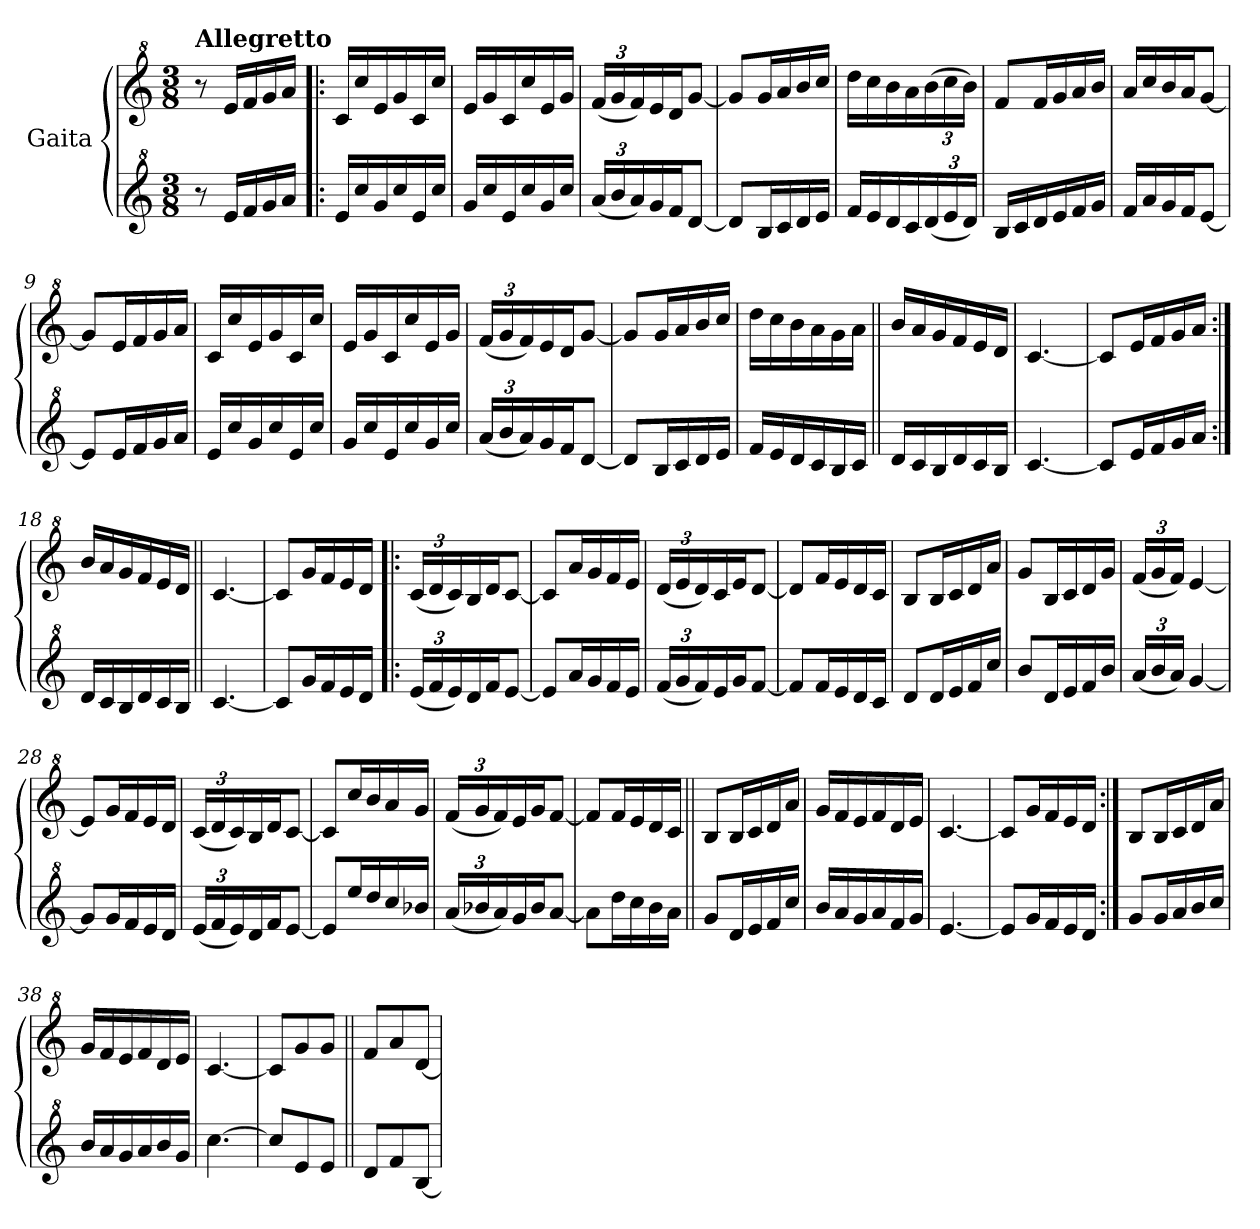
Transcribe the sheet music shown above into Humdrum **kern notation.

**kern	**kern
*part2	*part1
*staff2	*staff1
*I"Gaita	*I"Gaita
*clefG^2	*clefG^2
*k[]	*k[]
*M3/8	*M3/8
=1	=1
!	!LO:TX:a:B:t=Allegretto
8r	8r
16ee/LL	16ee/LL
16ff/	16ff/
16gg/	16gg/
16aa/JJ	16aa/JJ
=2!|:	=2!|:
16ee/LL	16cc/LL
16ccc/	16ccc/
16gg/	16ee/
16ccc/	16gg/
16ee/	16cc/
16ccc/JJ	16ccc/JJ
=3	=3
16gg/LL	16ee/LL
16ccc/	16gg/
16ee/	16cc/
16ccc/	16ccc/
16gg/	16ee/
16ccc/JJ	16gg/JJ
=4	=4
*Xbrackettup	*Xbrackettup
(24aa/LL	(24ff/LL
24bb/	24gg/
24aa/)	24ff/)
16gg/	16ee/
16ff/J	16dd/J
[8dd/J	[8gg/J
=5	=5
8dd/L]	8gg/L]
16b/L	16gg/L
16cc/	16aa/
16dd/	16bb/
16ee/JJ	16ccc/JJ
=6	=6
16ff/LL	16ddd\LL
16ee/	16ccc\
16dd/	16bb\
16cc/	16aa\
(24dd/	(24bb\
24ee/	24ccc\
24dd/JJ)	24bb\JJ)
=7	=7
16b/LL	8ff/L
16cc/	.
16dd/	16ff/L
16ee/	16gg/
16ff/	16aa/
16gg/JJ	16bb/JJ
!!LO:LB:g=z
=8	=8
16ff/LL	16aa/LL
16aa/	16ccc/
16gg/	16bb/
16ff/J	16aa/J
[8ee/J	[8gg/J
=9	=9
8ee/L]	8gg/L]
16ee/L	16ee/L
16ff/	16ff/
16gg/	16gg/
16aa/JJ	16aa/JJ
=10	=10
16ee/LL	16cc/LL
16ccc/	16ccc/
16gg/	16ee/
16ccc/	16gg/
16ee/	16cc/
16ccc/JJ	16ccc/JJ
=11	=11
16gg/LL	16ee/LL
16ccc/	16gg/
16ee/	16cc/
16ccc/	16ccc/
16gg/	16ee/
16ccc/JJ	16gg/JJ
=12	=12
(24aa/LL	(24ff/LL
24bb/	24gg/
24aa/)	24ff/)
16gg/	16ee/
16ff/J	16dd/J
[8dd/J	[8gg/J
=13	=13
8dd/L]	8gg/L]
16b/L	16gg/L
16cc/	16aa/
16dd/	16bb/
16ee/JJ	16ccc/JJ
=14	=14
16ff/LL	16ddd\LL
16ee/	16ccc\
16dd/	16bb\
16cc/	16aa\
16b/	16gg\
16cc/JJ	16aa\JJ
!!LO:LB:g=z
=15||	=15||
16dd/LL	16bb/LL
16cc/	16aa/
16b/	16gg/
16dd/	16ff/
16cc/	16ee/
16b/JJ	16dd/JJ
=16	=16
[4.cc/	[4.cc/
=17	=17
8cc/L]	8cc/L]
16ee/L	16ee/L
16ff/	16ff/
16gg/	16gg/
16aa/JJ	16aa/JJ
=18:|!	=18:|!
16dd/LL	16bb/LL
16cc/	16aa/
16b/	16gg/
16dd/	16ff/
16cc/	16ee/
16b/JJ	16dd/JJ
=19||	=19||
[4.cc/	[4.cc/
=20	=20
8cc/L]	8cc/L]
16gg/L	16gg/L
16ff/	16ff/
16ee/	16ee/
16dd/JJ	16dd/JJ
=21!|:	=21!|:
(24ee/LL	(24cc/LL
24ff/	24dd/
24ee/)	24cc/)
16dd/	16b/
16ff/J	16dd/J
[8ee/J	[8cc/J
=22	=22
8ee/L]	8cc/L]
16aa/L	16aa/L
16gg/	16gg/
16ff/	16ff/
16ee/JJ	16ee/JJ
!!LO:LB:g=z
=23	=23
(24ff/LL	(24dd/LL
24gg/	24ee/
24ff/)	24dd/)
16ee/	16cc/
16gg/J	16ee/J
[8ff/J	[8dd/J
=24	=24
8ff/L]	8dd/L]
16ff/L	16ff/L
16ee/	16ee/
16dd/	16dd/
16cc/JJ	16cc/JJ
=25	=25
8dd/L	8b/L
16dd/L	16b/L
16ee/	16cc/
16ff/	16dd/
16ccc/JJ	16aa/JJ
=26	=26
8bb/L	8gg/L
16dd/L	16b/L
16ee/	16cc/
16ff/	16dd/
16bb/JJ	16gg/JJ
=27	=27
(24aa/LL	(24ff/LL
24bb/	24gg/
24aa/JJ)	24ff/JJ)
[4gg/	[4ee/
=28	=28
8gg/L]	8ee/L]
16gg/L	16gg/L
16ff/	16ff/
16ee/	16ee/
16dd/JJ	16dd/JJ
=29	=29
(24ee/LL	(24cc/LL
24ff/	24dd/
24ee/)	24cc/)
16dd/	16b/
16ff/J	16dd/J
[8ee/J	[8cc/J
=30	=30
8ee/L]	8cc/L]
16eee/L	16ccc/L
16ddd/	16bb/
16ccc/	16aa/
16bb-X/JJ	16gg/JJ
!!LO:LB:g=z
=31	=31
(24aa/LL	(24ff/LL
24bb-X/	24gg/
24aa/)	24ff/)
16gg/	16ee/
16bb-/J	16gg/J
[8aa/J	[8ff/J
=32	=32
8aa\L]	8ff/L]
16ddd\L	16ff/L
16ccc\	16ee/
16bb\	16dd/
16aa\JJ	16cc/JJ
=33||	=33||
8gg/L	8b/L
16dd/L	16b/L
16ee/	16cc/
16ff/	16dd/
16ccc/JJ	16aa/JJ
=34	=34
16bb/LL	16gg/LL
16aa/	16ff/
16gg/	16ee/
16aa/	16ff/
16ff/	16dd/
16gg/JJ	16ee/JJ
=35	=35
[4.ee/	[4.cc/
=36	=36
8ee/L]	8cc/L]
16gg/L	16gg/L
16ff/	16ff/
16ee/	16ee/
16dd/JJ	16dd/JJ
=37:|!	=37:|!
8gg/L	8b/L
16gg/L	16b/L
16aa/	16cc/
16bb/	16dd/
16ccc/JJ	16aa/JJ
=38	=38
16bb/LL	16gg/LL
16aa/	16ff/
16gg/	16ee/
16aa/	16ff/
16bb/	16dd/
16gg/JJ	16ee/JJ
!!LO:LB:g=z
=39	=39
[4.ccc\	[4.cc/
=40	=40
8ccc/L]	8cc/L]
8ee/	8gg/
8ee/J	8gg/J
=41||	=41||
8dd/L	8ff/L
8ff/	8aa/
[8b/J	[8dd/J
=	=
*-	*-
